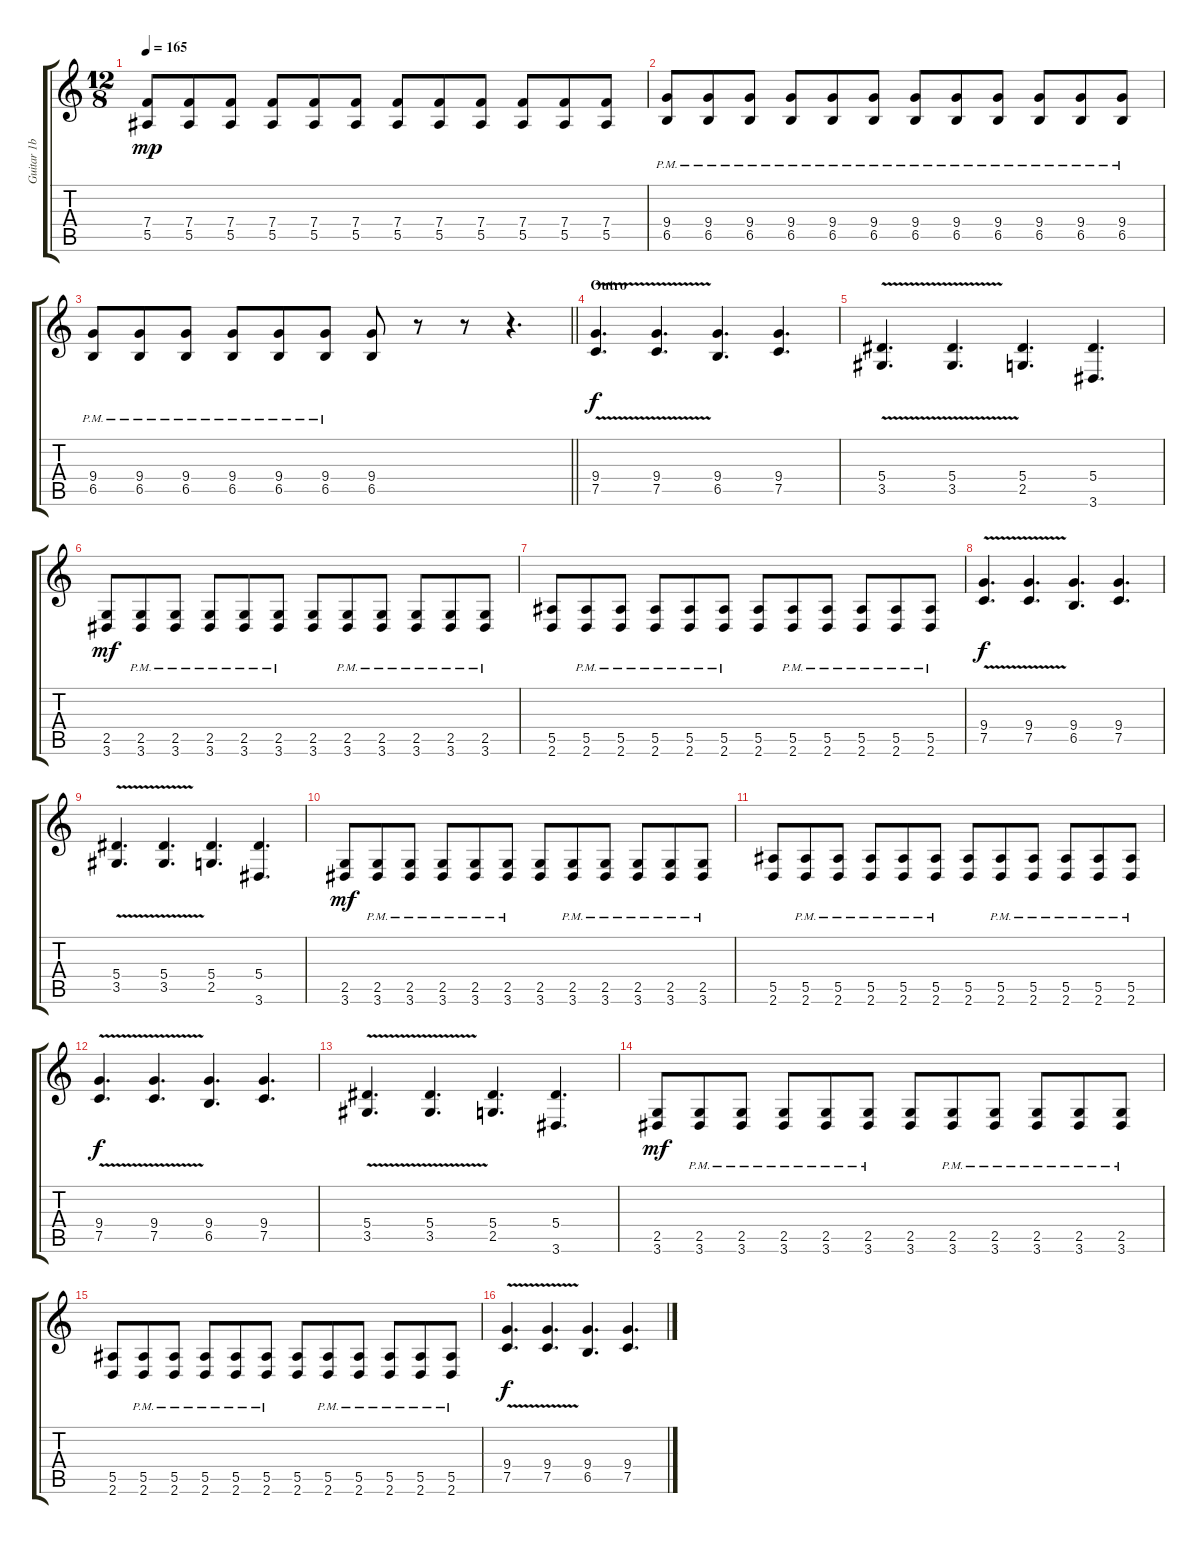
\track ("Guitar 1b" "Guitar 1b") {instrument distortionguitar}
\staff {score tabs}
\tuning (C4 G3 Eb3 Bb2 F2 C2) {hide}
\ts (12 8)
\tempo 165
\clef g2
\ks c
(7.4 5.5).8{dy mp} (7.4 5.5).8 (7.4 5.5).8 (7.4 5.5).8 (7.4 5.5).8 (7.4 5.5).8 (7.4 5.5).8 (7.4 5.5).8 (7.4 5.5).8 (7.4 5.5).8 (7.4 5.5).8 (7.4 5.5).8 |
(9.4{pm} 6.5{pm}).8 (9.4{pm} 6.5{pm}).8 (9.4{pm} 6.5{pm}).8 (9.4{pm} 6.5{pm}).8 (9.4{pm} 6.5{pm}).8 (9.4{pm} 6.5{pm}).8 (9.4{pm} 6.5{pm}).8 (9.4{pm} 6.5{pm}).8 (9.4{pm} 6.5{pm}).8 (9.4{pm} 6.5{pm}).8 (9.4{pm} 6.5{pm}).8 (9.4{pm} 6.5{pm}).8 |
\barLineRight lightlight
(9.4{pm} 6.5{pm}).8 (9.4{pm} 6.5{pm}).8 (9.4{pm} 6.5{pm}).8 (9.4{pm} 6.5{pm}).8 (9.4{pm} 6.5{pm}).8 (9.4{pm} 6.5{pm}).8 (9.4 6.5).8 r.8 r.8 r.4{d} |
\section ("" "Outro")
(9.4{v} 7.5{v}).4{d dy f} (9.4{v} 7.5{v}).4{d} (9.4 6.5).4{d} (9.4 7.5).4{d} |
(5.4{v} 3.5{v}).4{d} (5.4{v} 3.5{v}).4{d} (5.4 2.5).4{d} (5.4 3.6).4{d} |
(2.5 3.6).8{dy mf} (2.5{pm} 3.6{pm}).8 (2.5{pm} 3.6{pm}).8 (2.5{pm} 3.6{pm}).8 (2.5{pm} 3.6{pm}).8 (2.5{pm} 3.6{pm}).8 (2.5 3.6).8 (2.5{pm} 3.6{pm}).8 (2.5{pm} 3.6{pm}).8 (2.5{pm} 3.6{pm}).8 (2.5{pm} 3.6{pm}).8 (2.5{pm} 3.6{pm}).8 |
(5.5 2.6).8 (5.5{pm} 2.6{pm}).8 (5.5{pm} 2.6{pm}).8 (5.5{pm} 2.6{pm}).8 (5.5{pm} 2.6{pm}).8 (5.5{pm} 2.6{pm}).8 (5.5 2.6).8 (5.5{pm} 2.6{pm}).8 (5.5{pm} 2.6{pm}).8 (5.5{pm} 2.6{pm}).8 (5.5{pm} 2.6{pm}).8 (5.5{pm} 2.6{pm}).8 |
(9.4{v} 7.5{v}).4{d dy f} (9.4{v} 7.5{v}).4{d} (9.4 6.5).4{d} (9.4 7.5).4{d} |
(5.4{v} 3.5{v}).4{d} (5.4{v} 3.5{v}).4{d} (5.4 2.5).4{d} (5.4 3.6).4{d} |
(2.5 3.6).8{dy mf} (2.5{pm} 3.6{pm}).8 (2.5{pm} 3.6{pm}).8 (2.5{pm} 3.6{pm}).8 (2.5{pm} 3.6{pm}).8 (2.5{pm} 3.6{pm}).8 (2.5 3.6).8 (2.5{pm} 3.6{pm}).8 (2.5{pm} 3.6{pm}).8 (2.5{pm} 3.6{pm}).8 (2.5{pm} 3.6{pm}).8 (2.5{pm} 3.6{pm}).8 |
(5.5 2.6).8 (5.5{pm} 2.6{pm}).8 (5.5{pm} 2.6{pm}).8 (5.5{pm} 2.6{pm}).8 (5.5{pm} 2.6{pm}).8 (5.5{pm} 2.6{pm}).8 (5.5 2.6).8 (5.5{pm} 2.6{pm}).8 (5.5{pm} 2.6{pm}).8 (5.5{pm} 2.6{pm}).8 (5.5{pm} 2.6{pm}).8 (5.5{pm} 2.6{pm}).8 |
(9.4{v} 7.5{v}).4{d dy f} (9.4{v} 7.5{v}).4{d} (9.4 6.5).4{d} (9.4 7.5).4{d} |
(5.4{v} 3.5{v}).4{d} (5.4{v} 3.5{v}).4{d} (5.4 2.5).4{d} (5.4 3.6).4{d} |
(2.5 3.6).8{dy mf} (2.5{pm} 3.6{pm}).8 (2.5{pm} 3.6{pm}).8 (2.5{pm} 3.6{pm}).8 (2.5{pm} 3.6{pm}).8 (2.5{pm} 3.6{pm}).8 (2.5 3.6).8 (2.5{pm} 3.6{pm}).8 (2.5{pm} 3.6{pm}).8 (2.5{pm} 3.6{pm}).8 (2.5{pm} 3.6{pm}).8 (2.5{pm} 3.6{pm}).8 |
(5.5 2.6).8 (5.5{pm} 2.6{pm}).8 (5.5{pm} 2.6{pm}).8 (5.5{pm} 2.6{pm}).8 (5.5{pm} 2.6{pm}).8 (5.5{pm} 2.6{pm}).8 (5.5 2.6).8 (5.5{pm} 2.6{pm}).8 (5.5{pm} 2.6{pm}).8 (5.5{pm} 2.6{pm}).8 (5.5{pm} 2.6{pm}).8 (5.5{pm} 2.6{pm}).8 |
(9.4{v} 7.5{v}).4{d dy f} (9.4{v} 7.5{v}).4{d} (9.4 6.5).4{d} (9.4 7.5).4{d}
